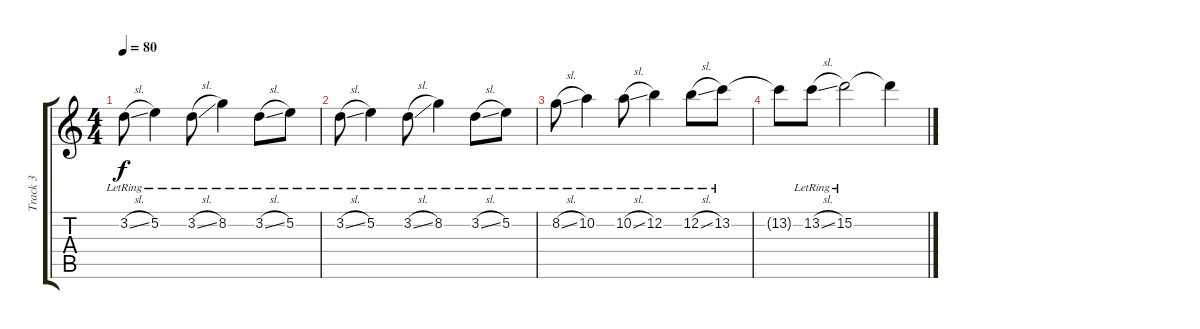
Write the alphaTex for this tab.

\track ("Track 3" "Track 3") {instrument acousticguitarsteel}
\staff {score tabs}
\tuning (E4 B3 G3 D3 A2 E2) {hide}
\ts (4 4)
\tempo 80
\clef g2
\ks c
3.2{sl lr}.8{dy f} 5.2{lr}.4 3.2{sl lr}.8 8.2{lr}.4 3.2{sl lr}.8 5.2{lr}.8 |
3.2{sl lr}.8 5.2{lr}.4 3.2{sl lr}.8 8.2{lr}.4 3.2{sl lr}.8 5.2{lr}.8 |
8.2{sl lr}.8 10.2{lr}.4 10.2{sl lr}.8 12.2{lr}.4 12.2{sl lr}.8 13.2{lr}.8 |
13.2{t}.8 13.2{sl lr}.8 15.2{lr}.2 15.2{t}.4
